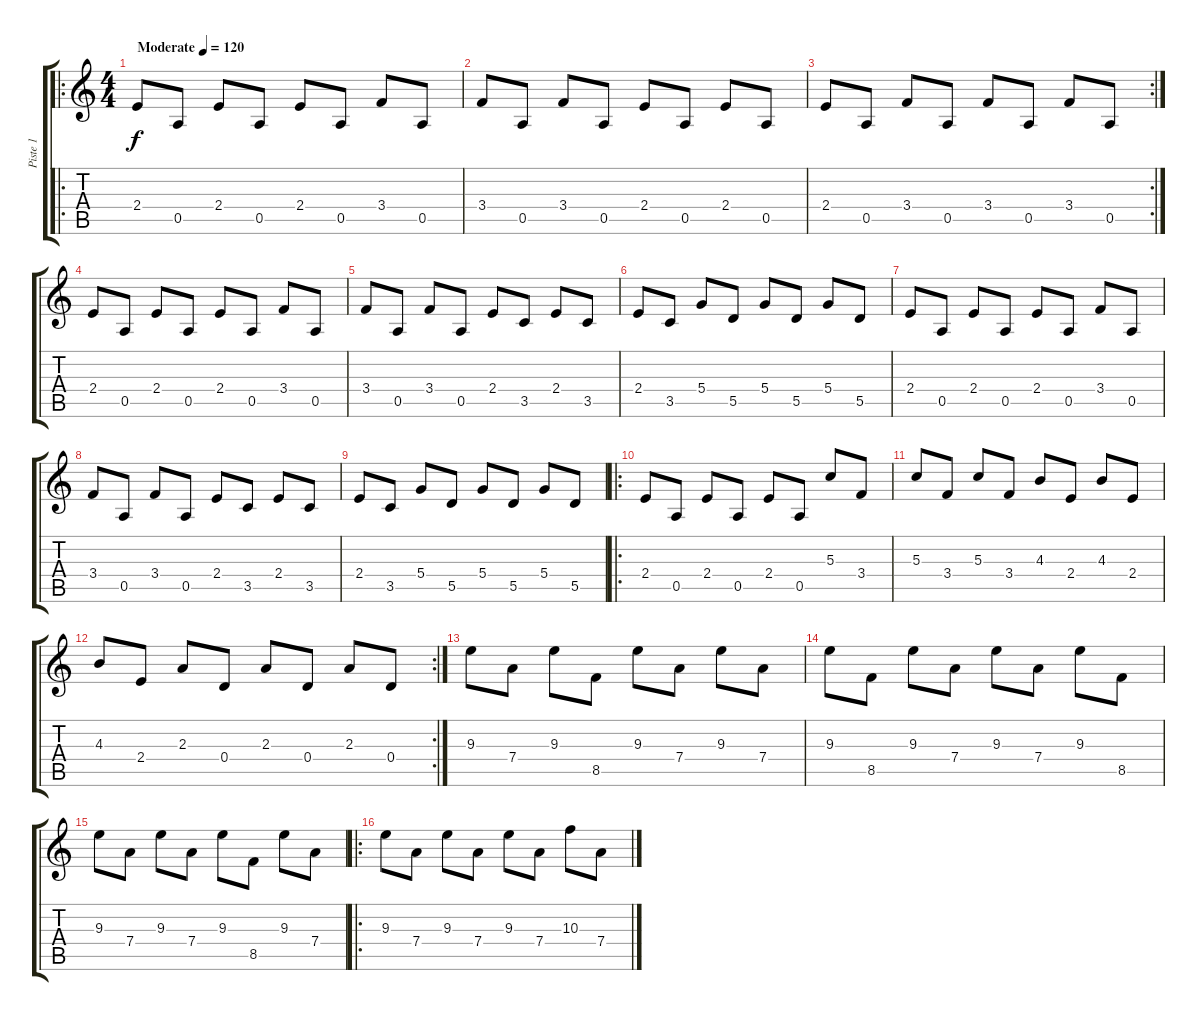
\track ("Piste 1" "Piste 1") {instrument acousticguitarnylon}
\staff {score tabs}
\tuning (E4 B3 G3 D3 A2 E2) {hide}
\ro
\ts (4 4)
\tempo (120 "Moderate")
\clef g2
\ks c
2.4.8{dy f instrument acousticguitarnylon} 0.5.8 2.4.8 0.5.8 2.4.8 0.5.8 3.4.8 0.5.8 |
3.4.8 0.5.8 3.4.8 0.5.8 2.4.8 0.5.8 2.4.8 0.5.8 |
\rc 2
2.4.8 0.5.8 3.4.8 0.5.8 3.4.8 0.5.8 3.4.8 0.5.8 |
2.4.8 0.5.8 2.4.8 0.5.8 2.4.8 0.5.8 3.4.8 0.5.8 |
3.4.8 0.5.8 3.4.8 0.5.8 2.4.8 3.5.8 2.4.8 3.5.8 |
2.4.8 3.5.8 5.4.8 5.5.8 5.4.8 5.5.8 5.4.8 5.5.8 |
2.4.8 0.5.8 2.4.8 0.5.8 2.4.8 0.5.8 3.4.8 0.5.8 |
3.4.8 0.5.8 3.4.8 0.5.8 2.4.8 3.5.8 2.4.8 3.5.8 |
2.4.8 3.5.8 5.4.8 5.5.8 5.4.8 5.5.8 5.4.8 5.5.8 |
\ro
2.4.8 0.5.8 2.4.8 0.5.8 2.4.8 0.5.8 5.3.8 3.4.8 |
5.3.8 3.4.8 5.3.8 3.4.8 4.3.8 2.4.8 4.3.8 2.4.8 |
\rc 2
4.3.8 2.4.8 2.3.8 0.4.8 2.3.8 0.4.8 2.3.8 0.4.8 |
9.3.8 7.4.8 9.3.8 8.5.8 9.3.8 7.4.8 9.3.8 7.4.8 |
9.3.8 8.5.8 9.3.8 7.4.8 9.3.8 7.4.8 9.3.8 8.5.8 |
9.3.8 7.4.8 9.3.8 7.4.8 9.3.8 8.5.8 9.3.8 7.4.8 |
\ro
9.3.8 7.4.8 9.3.8 7.4.8 9.3.8 7.4.8 10.3.8 7.4.8
